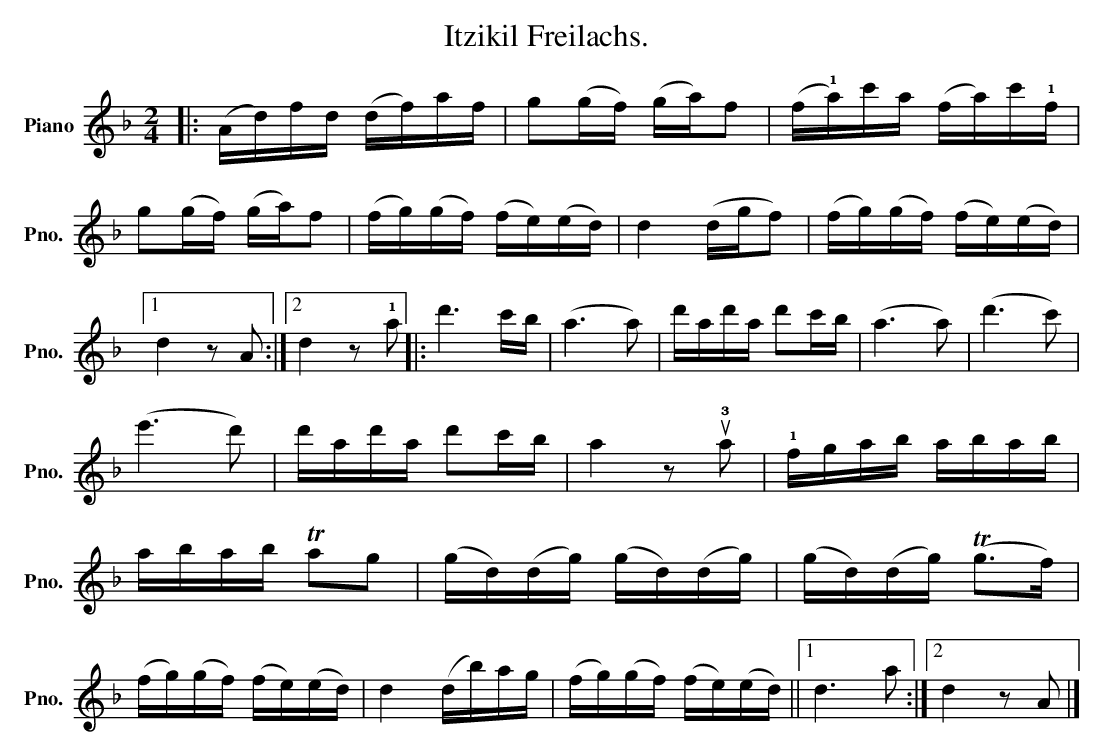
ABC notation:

X:1
T:Itzikil Freilachs.
L:1/16
M:2/4
K:Dmin
V:1 treble nm="Piano" snm="Pno."
V:1
|: (Ad)fd (df)af | g2(gf) (ga)f2 | (f!1!a)c'a (fa)c'!1!f |$ g2(gf) (ga)f2 | (fg)(gf) (fe)(ed) | %5
 d4 (dgf2) | (fg)(gf) (fe)(ed) |1$ d4 z2 A2 :|2 d4 z2 !1!a2 |: d'6 c'b | (a6 a2) | d'ad'a d'2c'b | %12
 (a6 a2) | (d'6 c'2) |$ (e'6 d'2) | d'ad'a d'2c'b | a4 z2 u!3!a2 | !1!fgab abab |$ abab Ta2g2 | %19
 (gd)(dg) (gd)(dg) | (gd)(dg) (Tg2>f2) |$ (fg)(gf) (fe)(ed) | d4 (db)ag | (fg)(gf) (fe)(ed) ||1 %24
 d6 a2 :|2 d4 z2 A2 |] %26
